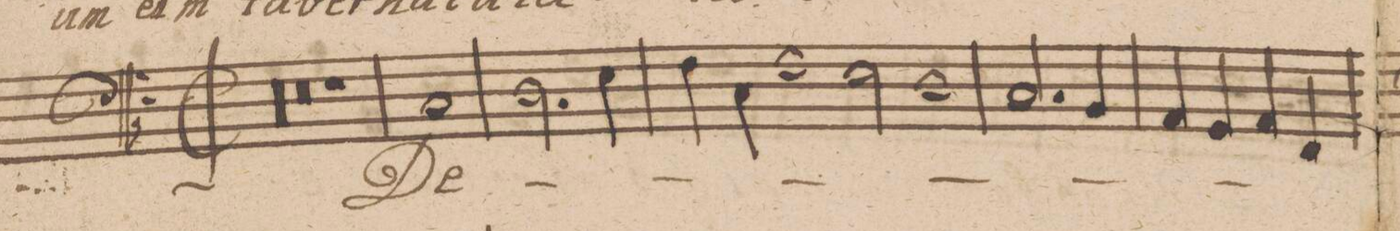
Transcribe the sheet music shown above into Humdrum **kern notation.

**kern	**text
*I"Baſso.	*
*clefF4	*
*k[b-]	*
*met(C|)	*
*M2/1	*
00r	De-
.	-o
=2-	=2-
.	gra-
.	-ti-
=3-	=3-
0r	-as
=4-	=4-
1r	.
1C	De-
*2\right	*
=5-	=5-
2.D\	.
4E\	.
4F\	.
4C\	.
1F\	.
=6-	=6-
2E\	.
1D	.
=7-	=7-
2.C/	.
4BB-/	.
4AA/	.
4GG/	.
4AA/	.
4FF/	.
=8-	=8-
*-	*-
